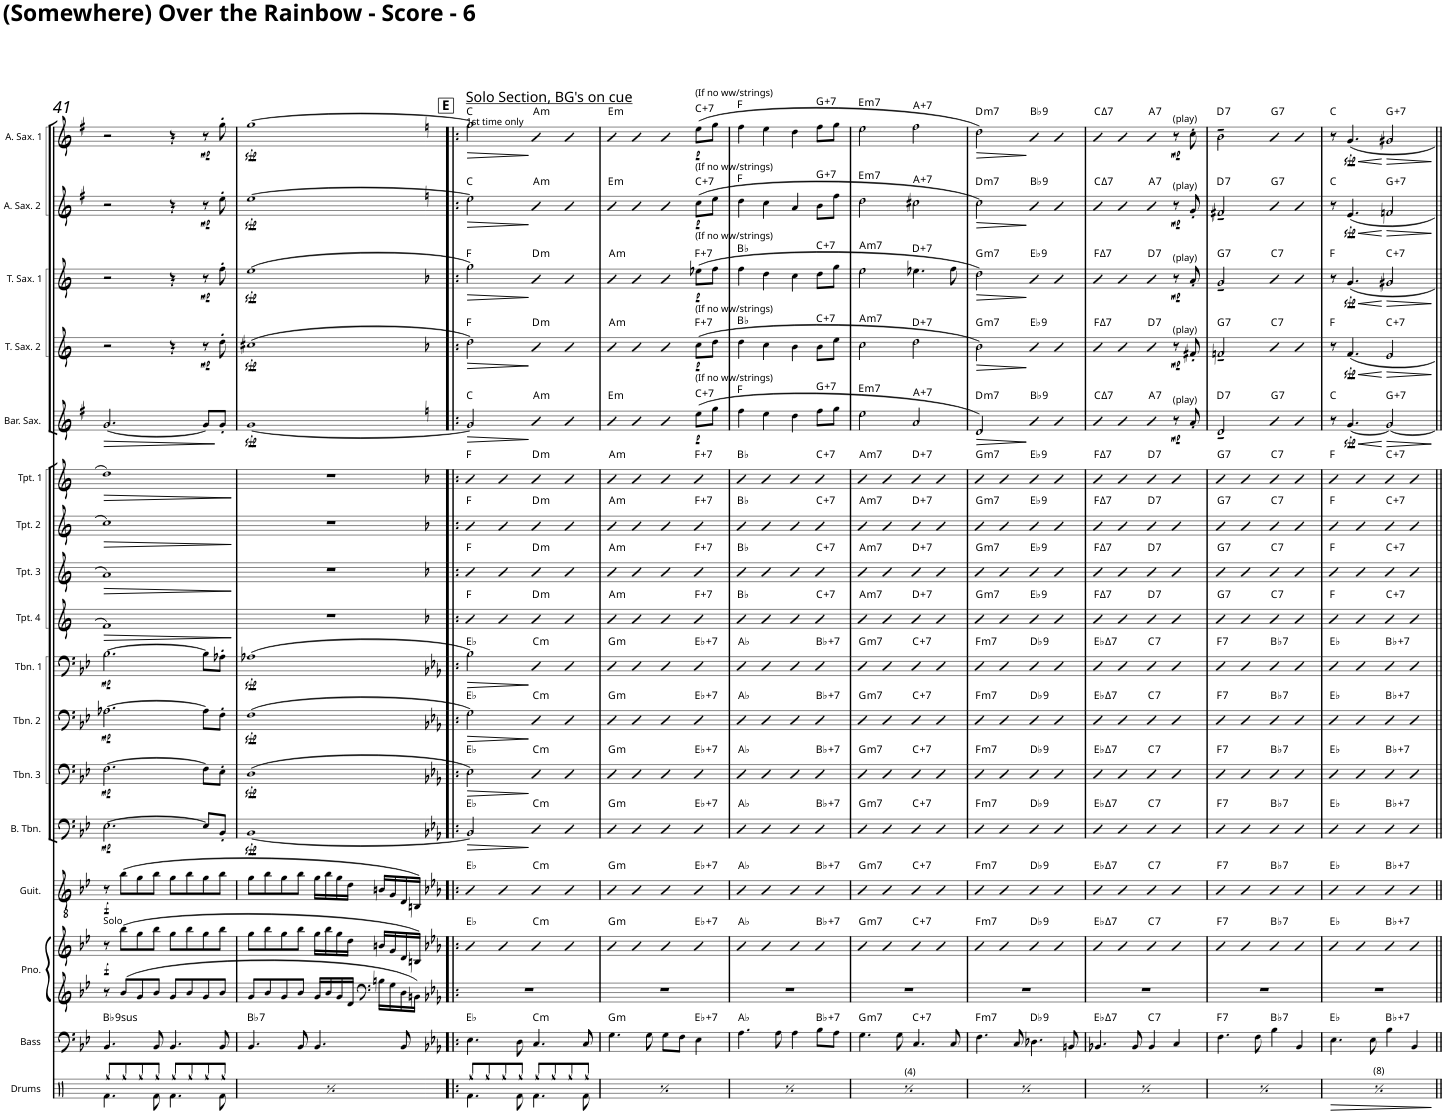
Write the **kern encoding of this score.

**kern	**dynam	**harte	**kern	**dynam	**harte	**kern	**dynam	**harte	**kern	**dynam	**harte	**kern	**kern	**harte	**kern	**kern	**dynam	**harte	**kern	**dynam	**harte	**kern	**dynam	**harte	**kern	**dynam	**harte	**kern	**dynam	**harte	**kern	**dynam	**harte	**kern	**dynam	**harte	**kern	**dynam	**harte	**kern	**dynam	**harte	**kern	**dynam	**harte	**kern	**dynam	**harte	**kern	**dynam	**harte	**kern	**dynam	**harte	**kern	**dynam	**harte	**kern	**dynam	**harte	**kern	**dynam	**harte	**kern	**dynam	**kern	**dynam	**harte	**kern	**dynam	**kern	**dynam	**harte
*part26	*part26	*part26	*part25	*part25	*part25	*part24	*part24	*part24	*part23	*part23	*part23	*part22	*part21	*part21	*part20	*part20	*part20	*part20	*part19	*part19	*part19	*part18	*part18	*part18	*part17	*part17	*part17	*part16	*part16	*part16	*part15	*part15	*part15	*part14	*part14	*part14	*part13	*part13	*part13	*part12	*part12	*part12	*part11	*part11	*part11	*part10	*part10	*part10	*part9	*part9	*part9	*part8	*part8	*part8	*part7	*part7	*part7	*part6	*part6	*part6	*part5	*part5	*part5	*part4	*part4	*part3	*part3	*part3	*part2	*part2	*part1	*part1	*part1
*staff27	*staff27	*	*staff26	*staff26	*	*staff25	*staff25	*	*staff24	*staff24	*	*staff23	*staff22	*	*staff21	*staff20	*staff20/21	*	*staff19	*staff19	*	*staff18	*staff18	*	*staff17	*staff17	*	*staff16	*staff16	*	*staff15	*staff15	*	*staff14	*staff14	*	*staff13	*staff13	*	*staff12	*staff12	*	*staff11	*staff11	*	*staff10	*staff10	*	*staff9	*staff9	*	*staff8	*staff8	*	*staff7	*staff7	*	*staff6	*staff6	*	*staff5	*staff5	*	*staff4	*staff4	*staff3	*staff3	*	*staff2	*staff2	*staff1	*staff1	*
*I"Violoncello	*	*	*I"Viola	*	*	*I"Violin 2	*	*	*I"Violin 1	*	*	*I"Drums	*I"Bass	*	*I"Piano	*	*	*	*I"Guitar	*	*	*I"Bass Bone	*	*	*I"Trombone 3	*	*	*I"Trombone 2	*	*	*I"Trombone 1	*	*	*I"Trumpet 4	*	*	*I"Trumpet 3	*	*	*I"Trumpet 2	*	*	*I"Trumpet 1	*	*	*I"Bari Sax	*	*	*I"Tenor Sax 2	*	*	*I"Tenor Sax 1	*	*	*I"Alto Sax 2	*	*	*I"Alto Sax 1	*	*	*I"Bb Bass Clarinet	*	*	*I"Bb Clarinet	*	*I"Bb Clarinet	*	*	*I"Flute	*	*I"Flute	*	*
*I'Vc.	*	*	*I'Vla.	*	*	*I'Vln. 2	*	*	*I'Vln. 1	*	*	*I'Drums	*I'Bass	*	*I'Pno.	*	*	*	*I'Guit.	*	*	*	*	*	*I'Tbn. 3	*	*	*I'Tbn. 2	*	*	*I'Tbn. 1	*	*	*I'Tpt. 4	*	*	*I'Tpt. 3	*	*	*I'Tpt. 2	*	*	*I'Tpt. 1	*	*	*I'Bar. Sax.	*	*	*I'T. Sax. 2	*	*	*I'T. Sax. 1	*	*	*I'A. Sax. 2	*	*	*I'A. Sax. 1	*	*	*I'Bb B. Cl.	*	*	*I'Bb Cl.	*	*I'Bb Cl.	*	*	*I'Fl.	*	*I'Fl.	*	*
!!LO:PB:g=z
*clefF4	*	*	*clefC3	*	*	*clefG2	*	*	*clefG2	*	*	*clefX	*clefF4	*	*clefG2	*clefG2	*	*	*clefGv2	*	*	*clefF4	*	*	*clefF4	*	*	*clefF4	*	*	*clefF4	*	*	*clefG2	*	*	*clefG2	*	*	*clefG2	*	*	*clefG2	*	*	*clefG2	*	*	*clefG2	*	*	*clefG2	*	*	*clefG2	*	*	*clefG2	*	*	*clefG2	*	*	*clefG2	*	*clefG2	*	*	*clefG2	*	*clefG2	*	*
*	*	*	*	*	*	*	*	*	*	*	*	*	*Trd7c12	*	*	*	*	*	*	*	*	*	*	*	*	*	*	*	*	*	*	*	*	*Trd1c2	*	*	*Trd1c2	*	*	*Trd1c2	*	*	*Trd1c2	*	*	*Trd12c21	*	*	*Trd8c14	*	*	*Trd8c14	*	*	*Trd5c9	*	*	*Trd5c9	*	*	*Trd8c14	*	*	*Trd1c2	*	*Trd1c2	*	*	*	*	*	*	*
*k[b-e-]	*	*	*k[b-e-]	*	*	*k[b-e-]	*	*	*k[b-e-]	*	*	*k[]	*k[b-e-]	*	*k[b-e-]	*k[b-e-]	*	*	*k[b-e-]	*	*	*k[b-e-]	*	*	*k[b-e-]	*	*	*k[b-e-]	*	*	*k[b-e-]	*	*	*k[]	*	*	*k[]	*	*	*k[]	*	*	*k[]	*	*	*k[f#]	*	*	*k[]	*	*	*k[]	*	*	*k[f#]	*	*	*k[f#]	*	*	*k[]	*	*	*k[]	*	*k[]	*	*	*k[b-e-]	*	*k[b-e-]	*	*
*M4/4	*	*	*M4/4	*	*	*M4/4	*	*	*M4/4	*	*	*M4/4	*M4/4	*	*M4/4	*M4/4	*	*	*M4/4	*	*	*M4/4	*	*	*M4/4	*	*	*M4/4	*	*	*M4/4	*	*	*M4/4	*	*	*M4/4	*	*	*M4/4	*	*	*M4/4	*	*	*M4/4	*	*	*M4/4	*	*	*M4/4	*	*	*M4/4	*	*	*M4/4	*	*	*M4/4	*	*	*M4/4	*	*M4/4	*	*	*M4/4	*	*M4/4	*	*
=41	=41	=41	=41	=41	=41	=41	=41	=41	=41	=41	=41	=41	=41	=41	=41	=41	=41	=41	=41	=41	=41	=41	=41	=41	=41	=41	=41	=41	=41	=41	=41	=41	=41	=41	=41	=41	=41	=41	=41	=41	=41	=41	=41	=41	=41	=41	=41	=41	=41	=41	=41	=41	=41	=41	=41	=41	=41	=41	=41	=41	=41	=41	=41	=41	=41	=41	=41	=41	=41	=41	=41	=41	=41
!	!	!	!	!	!	!	!	!	!	!	!	!	!	!	!	!LO:TX:a:t=Solo	!	!	!	!	!	!	!	!	!	!	!	!	!	!	!	!	!	!	!	!	!	!	!	!	!	!	!	!	!	!	!	!	!	!	!	!	!	!	!	!	!	!	!	!	!	!	!	!	!	!	!	!	!	!	!	!	!
!	!LO:HP:b	!	!	!LO:HP:b	!	!	!LO:HP:b	!	!	!LO:HP:b	!	!	!	!LO:H:kt=9sus	!	!	!LO:DY:b	!	!	!LO:DY:b	!	!	!LO:DY:b	!	!	!LO:DY:b	!	!	!LO:DY:b	!	!	!LO:DY:b	!	!	!LO:HP:b	!	!	!LO:HP:b	!	!	!LO:HP:b	!	!	!LO:HP:b	!	!	!LO:HP:b	!	!	!	!	!	!	!	!	!	!	!	!	!	!	!LO:HP:b	!	!	!LO:HP:b	!	!LO:HP:b	!	!	!LO:HP:b	!	!LO:HP:b	!
*	*	*	*	*	*	*	*	*	*	*	*	*^	*	*	*	*	*	*	*	*	*	*	*	*	*	*	*	*	*	*	*	*	*	*	*	*	*	*	*	*	*	*	*	*	*	*	*	*	*	*	*	*	*	*	*	*	*	*	*	*	*	*	*	*	*	*	*	*	*	*	*	*	*
[2.BB-	>	.	2..e-	>	.	2..g 2..b-	>	.	2..cc	>	.	8Rgg/L	4.Rf\	4.BB-/	Bb:sus4(7,9)	8r	8r	f	.	8r	f	.	[2.E-\	mp	.	[2.F\	mp	.	[2.A-X\	mp	.	[2.B-\	mp	.	1f	>	.	1a	>	.	1cc	>	.	1dd	>	.	[2.g/	>	.	2r	.	.	2r	.	.	2r	.	.	2r	.	.	[2.c	>	.	2..f	>	2..a	>	.	2..b-	>	2..cc	>	.
.	.	.	.	.	.	.	.	.	.	.	.	8Rgg/	.	.	.	8b-/L	(8bb-\L	.	.	(8b-\L	.	.	.	.	.	.	.	.	.	.	.	.	.	.	.	.	.	.	.	.	.	.	.	.	.	.	.	.	.	.	.	.	.	.	.	.	.	.	.	.	.	.	.	.	.	.	.	.	.	.	.	.	.	.
.	.	.	.	.	.	.	.	.	.	.	.	8Rgg/	.	.	.	8g/	8gg\	.	.	8g\	.	.	.	.	.	.	.	.	.	.	.	.	.	.	.	.	.	.	.	.	.	.	.	.	.	.	.	.	.	.	.	.	.	.	.	.	.	.	.	.	.	.	.	.	.	.	.	.	.	.	.	.	.	.
.	.	.	.	.	.	.	.	.	.	.	.	8Rgg/J	8Rf\	8BB-/	.	8b-/J	8bb-\J	.	.	8b-\J	.	.	.	.	.	.	.	.	.	.	.	.	.	.	.	.	.	.	.	.	.	.	.	.	.	.	.	.	.	.	.	.	.	.	.	.	.	.	.	.	.	.	.	.	.	.	.	.	.	.	.	.	.	.
.	.	.	.	.	.	.	.	.	.	.	.	8Rgg/L	4.Rf\	4.BB-/	.	8g/L	8gg\L	.	.	8g\L	.	.	.	.	.	.	.	.	.	.	.	.	.	.	.	.	.	.	.	.	.	.	.	.	.	.	.	.	.	4r	.	.	4r	.	.	4r	.	.	4r	.	.	.	.	.	.	.	.	.	.	.	.	.	.	.
.	.	.	.	.	.	.	.	.	.	.	.	8Rgg/	.	.	.	8b-/	8bb-\	.	.	8b-\	.	.	.	.	.	.	.	.	.	.	.	.	.	.	.	.	.	.	.	.	.	.	.	.	.	.	.	.	.	.	.	.	.	.	.	.	.	.	.	.	.	.	.	.	.	.	.	.	.	.	.	.	.	.
!	!	!	!	!	!	!	!	!	!	!	!	!	!	!	!	!	!	!	!	!	!	!	!	!	!	!	!	!	!	!	!	!	!	!	!	!	!	!	!	!	!	!	!	!	!	!	!	!	!	!	!LO:DY:b	!	!	!LO:DY:b	!	!	!LO:DY:b	!	!	!LO:DY:b	!	!	!	!	!	!	!	!	!	!	!	!	!	!
8BB-/L]	.	.	.	.	.	.	.	.	.	.	.	8Rgg/	.	.	.	8g/	8gg\	.	.	8g\	.	.	8E-/L]	.	.	8F\L]	.	.	8A-\L]	.	.	8B-\L]	.	.	.	.	.	.	.	.	.	.	.	.	.	.	8g/L]	.	.	8r	mp	.	8r	mp	.	8r	mp	.	8r	mp	.	8c/L]	.	.	.	.	.	.	.	.	.	.	.	.
8BB-'/J	]	.	8c'	.	.	8e-' 8g'	.	.	8b-'	.	.	8Rgg/J	8Rf\	8BB-/	.	8b-/J	8bb-\J	.	.	8b-\J	.	.	8BB-'/J	.	.	8E-'\J	.	.	8F'\J	.	.	8A-X'\J	.	.	.	.	.	.	.	.	.	.	.	.	.	.	8g'/J	]	.	8dd'\	.	.	8ff'\	.	.	8ee'\	.	.	8gg'\	.	.	8c'/J	]	.	8d'	.	8f'	.	.	8g'	.	8b-'	.	.
*	*	*	*	*	*	*	*	*	*	*	*	*v	*v	*	*	*	*	*	*	*	*	*	*	*	*	*	*	*	*	*	*	*	*	*	*	*	*	*	*	*	*	*	*	*	*	*	*	*	*	*	*	*	*	*	*	*	*	*	*	*	*	*	*	*	*	*	*	*	*	*	*	*	*	*
.	.	.	.	]	.	.	]	.	.	]	.	.	.	.	.	.	.	.	.	.	.	.	.	.	.	.	.	.	.	.	.	.	.	.	]	.	.	]	.	.	]	.	.	]	.	.	.	.	.	.	.	.	.	.	.	.	.	.	.	.	.	.	.	.	]	.	]	.	.	]	.	]	.
=42	=42	=42	=42	=42	=42	=42	=42	=42	=42	=42	=42	=42	=42	=42	=42	=42	=42	=42	=42	=42	=42	=42	=42	=42	=42	=42	=42	=42	=42	=42	=42	=42	=42	=42	=42	=42	=42	=42	=42	=42	=42	=42	=42	=42	=42	=42	=42	=42	=42	=42	=42	=42	=42	=42	=42	=42	=42	=42	=42	=42	=42	=42	=42	=42	=42	=42	=42	=42	=42	=42	=42	=42	=42
*	*	*	*	*	*	*	*	*	*	*	*	*^	*	*	*	*	*	*	*	*	*	*	*	*	*	*	*	*	*	*	*	*	*	*	*	*	*	*	*	*	*	*	*	*	*	*	*	*	*	*	*	*	*	*	*	*	*	*	*	*	*	*	*	*	*	*	*	*	*	*	*	*	*
!	!LO:DY:b	!	!	!LO:DY:b	!	!	!LO:DY:b	!	!	!LO:DY:b	!	!	!	!	!LO:H:kt=7	!	!	!	!	!	!	!	!	!LO:DY:b	!	!	!LO:DY:b	!	!	!LO:DY:b	!	!	!LO:DY:b	!	!	!	!	!	!	!	!	!	!	!	!	!	!	!LO:DY:b	!	!	!LO:DY:b	!	!	!LO:DY:b	!	!	!LO:DY:b	!	!	!LO:DY:b	!	!	!LO:DY:b	!	!	!LO:DY:b	!	!LO:DY:b	!	!	!LO:DY:b	!	!LO:DY:b	!
[1BB-	sfp	.	(1Bn	sfp	.	1d [1g	sfp	.	[1b-	sfp	.	8Rgg/L	4.Rf\	4.BB-/	Bb:7	8g/L	8gg\L	.	.	8g\L	.	.	[1BB-	sfp	.	(1D	sfp	.	(1F	sfp	.	(1A-X	sfp	.	1r	.	.	1r	.	.	1r	.	.	1r	.	.	[1g	sfp	.	(1cc#X	sfp	.	(1ee	sfp	.	[1ee	sfp	.	[1gg	sfp	.	[1c	sfp	.	(1c#X	sfp	(1e	sfp	.	[1g	sfp	[1b-	sfp	.
.	.	.	.	.	.	.	.	.	.	.	.	8Rgg/	.	.	.	8b-/	8bb-\	.	.	8b-\	.	.	.	.	.	.	.	.	.	.	.	.	.	.	.	.	.	.	.	.	.	.	.	.	.	.	.	.	.	.	.	.	.	.	.	.	.	.	.	.	.	.	.	.	.	.	.	.	.	.	.	.	.	.
.	.	.	.	.	.	.	.	.	.	.	.	8Rgg/	.	.	.	8g/	8gg\	.	.	8g\	.	.	.	.	.	.	.	.	.	.	.	.	.	.	.	.	.	.	.	.	.	.	.	.	.	.	.	.	.	.	.	.	.	.	.	.	.	.	.	.	.	.	.	.	.	.	.	.	.	.	.	.	.	.
.	.	.	.	.	.	.	.	.	.	.	.	8Rgg/J	8Rf\	8BB-/	.	8b-/J	8bb-\J	.	.	8b-\J	.	.	.	.	.	.	.	.	.	.	.	.	.	.	.	.	.	.	.	.	.	.	.	.	.	.	.	.	.	.	.	.	.	.	.	.	.	.	.	.	.	.	.	.	.	.	.	.	.	.	.	.	.	.
.	.	.	.	.	.	.	.	.	.	.	.	8Rgg/L	4.Rf\	4.BB-/	.	16g/LL	16gg\LL	.	.	16g\LL	.	.	.	.	.	.	.	.	.	.	.	.	.	.	.	.	.	.	.	.	.	.	.	.	.	.	.	.	.	.	.	.	.	.	.	.	.	.	.	.	.	.	.	.	.	.	.	.	.	.	.	.	.	.
.	.	.	.	.	.	.	.	.	.	.	.	.	.	.	.	16b-/	16bb-\	.	.	16b-\	.	.	.	.	.	.	.	.	.	.	.	.	.	.	.	.	.	.	.	.	.	.	.	.	.	.	.	.	.	.	.	.	.	.	.	.	.	.	.	.	.	.	.	.	.	.	.	.	.	.	.	.	.	.
.	.	.	.	.	.	.	.	.	.	.	.	8Rgg/	.	.	.	16g/	16gg\	.	.	16g\	.	.	.	.	.	.	.	.	.	.	.	.	.	.	.	.	.	.	.	.	.	.	.	.	.	.	.	.	.	.	.	.	.	.	.	.	.	.	.	.	.	.	.	.	.	.	.	.	.	.	.	.	.	.
.	.	.	.	.	.	.	.	.	.	.	.	.	.	.	.	16d/JJ	16dd\JJ	.	.	16d\JJ	.	.	.	.	.	.	.	.	.	.	.	.	.	.	.	.	.	.	.	.	.	.	.	.	.	.	.	.	.	.	.	.	.	.	.	.	.	.	.	.	.	.	.	.	.	.	.	.	.	.	.	.	.	.
*	*	*	*	*	*	*	*	*	*	*	*	*	*	*	*	*clefF4	*	*	*	*	*	*	*	*	*	*	*	*	*	*	*	*	*	*	*	*	*	*	*	*	*	*	*	*	*	*	*	*	*	*	*	*	*	*	*	*	*	*	*	*	*	*	*	*	*	*	*	*	*	*	*	*	*	*
.	.	.	.	.	.	.	.	.	.	.	.	8Rgg/	.	.	.	16Bn\LL	16bn/LL	.	.	16Bn/LL	.	.	.	.	.	.	.	.	.	.	.	.	.	.	.	.	.	.	.	.	.	.	.	.	.	.	.	.	.	.	.	.	.	.	.	.	.	.	.	.	.	.	.	.	.	.	.	.	.	.	.	.	.	.
.	.	.	.	.	.	.	.	.	.	.	.	.	.	.	.	16G\	16g/	.	.	16G/	.	.	.	.	.	.	.	.	.	.	.	.	.	.	.	.	.	.	.	.	.	.	.	.	.	.	.	.	.	.	.	.	.	.	.	.	.	.	.	.	.	.	.	.	.	.	.	.	.	.	.	.	.	.
.	.	.	.	.	.	.	.	.	.	.	.	8Rgg/J	8Rf\	8BB-/	.	16D\	16d/	.	.	16D/	.	.	.	.	.	.	.	.	.	.	.	.	.	.	.	.	.	.	.	.	.	.	.	.	.	.	.	.	.	.	.	.	.	.	.	.	.	.	.	.	.	.	.	.	.	.	.	.	.	.	.	.	.	.
.	.	.	.	.	.	.	.	.	.	.	.	.	.	.	.	16BBn\JJ	16Bn/JJ)	.	.	16BBn/JJ)	.	.	.	.	.	.	.	.	.	.	.	.	.	.	.	.	.	.	.	.	.	.	.	.	.	.	.	.	.	.	.	.	.	.	.	.	.	.	.	.	.	.	.	.	.	.	.	.	.	.	.	.	.	.
!!LO:REH:place=s1:a:B:cj:fs=14:t=E
=43!|:	=43!|:	=43!|:	=43!|:	=43!|:	=43!|:	=43!|:	=43!|:	=43!|:	=43!|:	=43!|:	=43!|:	=43!|:	=43!|:	=43!|:	=43!|:	=43!|:	=43!|:	=43!|:	=43!|:	=43!|:	=43!|:	=43!|:	=43!|:	=43!|:	=43!|:	=43!|:	=43!|:	=43!|:	=43!|:	=43!|:	=43!|:	=43!|:	=43!|:	=43!|:	=43!|:	=43!|:	=43!|:	=43!|:	=43!|:	=43!|:	=43!|:	=43!|:	=43!|:	=43!|:	=43!|:	=43!|:	=43!|:	=43!|:	=43!|:	=43!|:	=43!|:	=43!|:	=43!|:	=43!|:	=43!|:	=43!|:	=43!|:	=43!|:	=43!|:	=43!|:	=43!|:	=43!|:	=43!|:	=43!|:	=43!|:	=43!|:	=43!|:	=43!|:	=43!|:	=43!|:	=43!|:	=43!|:	=43!|:	=43!|:
*k[b-e-a-]	*	*	*k[b-e-a-]	*	*	*k[b-e-a-]	*	*	*k[b-e-a-]	*	*	*	*	*k[b-e-a-]	*	*k[b-e-a-]	*k[b-e-a-]	*	*	*k[b-e-a-]	*	*	*k[b-e-a-]	*	*	*k[b-e-a-]	*	*	*k[b-e-a-]	*	*	*k[b-e-a-]	*	*	*k[b-]	*	*	*k[b-]	*	*	*k[b-]	*	*	*k[b-]	*	*	*k[]	*	*	*k[b-]	*	*	*k[b-]	*	*	*k[]	*	*	*k[]	*	*	*k[b-]	*	*	*k[b-]	*	*k[b-]	*	*	*k[b-e-a-]	*	*k[b-e-a-]	*	*
!	!	!	!	!	!	!	!	!	!	!	!	!	!	!	!	!	!	!	!	!	!	!	!	!	!	!	!	!	!	!	!	!	!	!	!	!	!	!	!	!	!	!	!	!	!	!	!	!	!	!	!	!	!	!	!	!	!	!	!	!	!	!	!	!	!	!	!	!	!	!	!	!LO:TX:a:t=Solo Section, BG's on cue	!	!
!	!	!	!	!	!	!	!	!	!	!	!	!	!	!	!	!	!	!	!	!	!	!	!	!	!	!	!	!	!	!	!	!	!	!	!	!	!	!	!	!	!	!	!	!	!	!	!	!	!	!	!	!	!	!	!	!	!	!	!	!	!	!	!	!	!	!	!	!	!	!	!	!LO:TX:a:t=1st time only	!	!
!	!LO:HP:b	!	!	!LO:HP:b	!	!	!LO:HP:b	!	!	!LO:HP:b	!	!	!	!	!	!	!	!	!	!	!	!	!	!LO:HP:b	!	!	!LO:HP:b	!	!	!LO:HP:b	!	!	!LO:HP:b	!	!	!	!	!	!	!	!	!	!	!	!	!	!	!LO:HP:b	!	!	!LO:HP:b	!	!	!LO:HP:b	!	!	!LO:HP:b	!	!	!LO:HP:b	!	!	!LO:HP:b	!	!	!LO:HP:b	!	!LO:HP:b	!	!	!LO:HP:b	!	!LO:HP:b	!
2BB-]	>	Eb:maj	2c)	>	Eb:maj	2f 2g]	>	Eb:maj	2b-]	>	Eb:maj	8Rgg/L	4.Rf\	4.E-\	Eb:maj	1r	4b-	.	Eb:maj	4B-	.	Eb:maj	2BB-/]	>	Eb:maj	2E-\)	>	Eb:maj	2G\)	>	Eb:maj	2B-\)	>	Eb:maj	4b-	.	F:maj	4b-	.	F:maj	4b-	.	F:maj	4b-	.	F:maj	2g/]	>	C:maj	2dd\)	>	F:maj	2gg\)	>	F:maj	2ee\]	>	C:maj	2gg\]	>	C:maj	2c]	>	F:maj	2d)	>	2g)	>	F:maj	2g]	>	2b-]	>	Eb:maj
.	.	.	.	.	.	.	.	.	.	.	.	8Rgg/	.	.	.	.	.	.	.	.	.	.	.	.	.	.	.	.	.	.	.	.	.	.	.	.	.	.	.	.	.	.	.	.	.	.	.	.	.	.	.	.	.	.	.	.	.	.	.	.	.	.	.	.	.	.	.	.	.	.	.	.	.	.
.	.	.	.	.	.	.	.	.	.	.	.	8Rgg/	.	.	.	.	4b-	.	.	4B-	.	.	.	.	.	.	.	.	.	.	.	.	.	.	4b-	.	.	4b-	.	.	4b-	.	.	4b-	.	.	.	.	.	.	.	.	.	.	.	.	.	.	.	.	.	.	.	.	.	.	.	.	.	.	.	.	.	.
.	.	.	.	.	.	.	.	.	.	.	.	8Rgg/J	8Rf\	8D\	.	.	.	.	.	.	.	.	.	.	.	.	.	.	.	.	.	.	.	.	.	.	.	.	.	.	.	.	.	.	.	.	.	.	.	.	.	.	.	.	.	.	.	.	.	.	.	.	.	.	.	.	.	.	.	.	.	.	.	.
!	!	!LO:H:kt=m	!	!	!LO:H:kt=m	!	!	!LO:H:kt=m	!	!	!LO:H:kt=m	!	!	!	!LO:H:kt=m	!	!	!	!LO:H:kt=m	!	!	!LO:H:kt=m	!	!	!LO:H:kt=m	!	!	!LO:H:kt=m	!	!	!LO:H:kt=m	!	!	!LO:H:kt=m	!	!	!LO:H:kt=m	!	!	!LO:H:kt=m	!	!	!LO:H:kt=m	!	!	!LO:H:kt=m	!	!	!LO:H:kt=m	!	!	!LO:H:kt=m	!	!	!LO:H:kt=m	!	!	!LO:H:kt=m	!	!	!LO:H:kt=m	!	!	!LO:H:kt=m	!	!	!	!	!LO:H:kt=m	!	!	!	!	!LO:H:kt=m
4D	]	C:min	4a-	]	C:min	4a-	]	C:min	4a-	]	C:min	8Rgg/L	4.Rf\	4.C/	C:min	.	4b-	.	C:min	4B-	.	C:min	4D	]	C:min	4D	]	C:min	4D	]	C:min	4D	]	C:min	4b-	.	D:min	4b-	.	D:min	4b-	.	D:min	4b-	.	D:min	4b	]	A:min	4bb-	]	D:min	4bb-	]	D:min	4ff	]	A:min	4ff	]	A:min	4e	]	D:min	4b-	]	4b-	]	D:min	4a-	]	4a-	]	C:min
.	.	.	.	.	.	.	.	.	.	.	.	8Rgg/	.	.	.	.	.	.	.	.	.	.	.	.	.	.	.	.	.	.	.	.	.	.	.	.	.	.	.	.	.	.	.	.	.	.	.	.	.	.	.	.	.	.	.	.	.	.	.	.	.	.	.	.	.	.	.	.	.	.	.	.	.	.
4D	.	.	4a-	.	.	4a-	.	.	4a-	.	.	8Rgg/	.	.	.	.	4b-	.	.	4B-	.	.	4D	.	.	4D	.	.	4D	.	.	4D	.	.	4b-	.	.	4b-	.	.	4b-	.	.	4b-	.	.	4b	.	.	4bb-	.	.	4bb-	.	.	4ff	.	.	4ff	.	.	4e	.	.	4b-	.	4b-	.	.	4a-	.	4a-	.	.
.	.	.	.	.	.	.	.	.	.	.	.	8Rgg/J	8Rf\	8C/	.	.	.	.	.	.	.	.	.	.	.	.	.	.	.	.	.	.	.	.	.	.	.	.	.	.	.	.	.	.	.	.	.	.	.	.	.	.	.	.	.	.	.	.	.	.	.	.	.	.	.	.	.	.	.	.	.	.	.	.
=44	=44	=44	=44	=44	=44	=44	=44	=44	=44	=44	=44	=44	=44	=44	=44	=44	=44	=44	=44	=44	=44	=44	=44	=44	=44	=44	=44	=44	=44	=44	=44	=44	=44	=44	=44	=44	=44	=44	=44	=44	=44	=44	=44	=44	=44	=44	=44	=44	=44	=44	=44	=44	=44	=44	=44	=44	=44	=44	=44	=44	=44	=44	=44	=44	=44	=44	=44	=44	=44	=44	=44	=44	=44	=44
!	!	!LO:H:kt=m	!	!	!LO:H:kt=m	!	!	!LO:H:kt=m	!	!	!LO:H:kt=m	!	!	!	!LO:H:kt=m	!	!	!	!LO:H:kt=m	!	!	!LO:H:kt=m	!	!	!LO:H:kt=m	!	!	!LO:H:kt=m	!	!	!LO:H:kt=m	!	!	!LO:H:kt=m	!	!	!LO:H:kt=m	!	!	!LO:H:kt=m	!	!	!LO:H:kt=m	!	!	!LO:H:kt=m	!	!	!LO:H:kt=m	!	!	!LO:H:kt=m	!	!	!LO:H:kt=m	!	!	!LO:H:kt=m	!	!	!LO:H:kt=m	!	!	!LO:H:kt=m	!	!	!	!	!LO:H:kt=m	!	!	!	!	!LO:H:kt=m
4D	.	G:min	4a-	.	G:min	4a-	.	G:min	4a-	.	G:min	8Rgg/L	4.Rf\	4.G\	G:min	1r	4b-	.	G:min	4B-	.	G:min	4D	.	G:min	4D	.	G:min	4D	.	G:min	4D	.	G:min	4b-	.	A:min	4b-	.	A:min	4b-	.	A:min	4b-	.	A:min	4b	.	E:min	4bb-	.	A:min	4bb-	.	A:min	4ff	.	E:min	4ff	.	E:min	4e	.	A:min	4b-	.	4b-	.	A:min	4a-	.	4a-	.	G:min
.	.	.	.	.	.	.	.	.	.	.	.	8Rgg/	.	.	.	.	.	.	.	.	.	.	.	.	.	.	.	.	.	.	.	.	.	.	.	.	.	.	.	.	.	.	.	.	.	.	.	.	.	.	.	.	.	.	.	.	.	.	.	.	.	.	.	.	.	.	.	.	.	.	.	.	.	.
4D	.	.	4a-	.	.	4a-	.	.	4a-	.	.	8Rgg/	.	.	.	.	4b-	.	.	4B-	.	.	4D	.	.	4D	.	.	4D	.	.	4D	.	.	4b-	.	.	4b-	.	.	4b-	.	.	4b-	.	.	4b	.	.	4bb-	.	.	4bb-	.	.	4ff	.	.	4ff	.	.	4e	.	.	4b-	.	4b-	.	.	4a-	.	4a-	.	.
.	.	.	.	.	.	.	.	.	.	.	.	8Rgg/J	8Rf\	8G\	.	.	.	.	.	.	.	.	.	.	.	.	.	.	.	.	.	.	.	.	.	.	.	.	.	.	.	.	.	.	.	.	.	.	.	.	.	.	.	.	.	.	.	.	.	.	.	.	.	.	.	.	.	.	.	.	.	.	.	.
4D	.	.	4a-	.	.	4a-	.	.	4a-	.	.	8Rgg/L	4.Rf\	8G\L	.	.	4b-	.	.	4B-	.	.	4D	.	.	4D	.	.	4D	.	.	4D	.	.	4b-	.	.	4b-	.	.	4b-	.	.	4b-	.	.	4b	.	.	4bb-	.	.	4bb-	.	.	4ff	.	.	4ff	.	.	4e	.	.	4b-	.	4b-	.	.	4a-	.	4a-	.	.
.	.	.	.	.	.	.	.	.	.	.	.	8Rgg/	.	8F\J	.	.	.	.	.	.	.	.	.	.	.	.	.	.	.	.	.	.	.	.	.	.	.	.	.	.	.	.	.	.	.	.	.	.	.	.	.	.	.	.	.	.	.	.	.	.	.	.	.	.	.	.	.	.	.	.	.	.	.	.
!	!	!	!	!	!	!	!	!	!	!	!	!	!	!	!	!	!	!	!	!	!	!	!	!	!	!	!	!	!	!	!	!	!	!	!	!	!	!	!	!	!	!	!	!	!	!	!	!	!	!	!	!	!	!	!	!	!	!	!LO:TX:a:t=(If no ww/strings)	!	!	!	!	!	!	!	!	!	!	!	!	!	!	!
!	!	!	!	!	!	!	!	!	!	!	!	!	!	!	!	!	!	!	!	!	!	!	!	!	!	!	!	!	!	!	!	!	!	!	!	!	!	!	!	!	!	!	!	!	!	!	!	!	!	!	!	!	!	!	!	!LO:TX:a:t=(If no ww/strings)	!	!	!	!	!	!	!	!	!	!	!	!	!	!	!	!	!	!
!	!	!	!	!	!	!	!	!	!	!	!	!	!	!	!	!	!	!	!	!	!	!	!	!	!	!	!	!	!	!	!	!	!	!	!	!	!	!	!	!	!	!	!	!	!	!	!	!	!	!	!	!	!LO:TX:a:t=(If no ww/strings)	!	!	!	!	!	!	!	!	!	!	!	!	!	!	!	!	!	!	!	!	!
!	!	!	!	!	!	!	!	!	!	!	!	!	!	!	!	!	!	!	!	!	!	!	!	!	!	!	!	!	!	!	!	!	!	!	!	!	!	!	!	!	!	!	!	!	!	!	!	!	!	!LO:TX:a:t=(If no ww/strings)	!	!	!	!	!	!	!	!	!	!	!	!	!	!	!	!	!	!	!	!	!	!	!	!
!	!	!	!	!	!	!	!	!	!	!	!	!	!	!	!	!	!	!	!	!	!	!	!	!	!	!	!	!	!	!	!	!	!	!	!	!	!	!	!	!	!	!	!	!	!	!	!LO:TX:a:t=(If no ww/strings)	!	!	!	!	!	!	!	!	!	!	!	!	!	!	!	!	!	!	!	!	!	!	!	!	!	!	!
!	!LO:DY:b	!LO:H:kt=7	!	!LO:DY:b	!LO:H:kt=7	!	!LO:DY:b	!LO:H:kt=7	!	!LO:DY:b	!LO:H:kt=7	!	!	!	!LO:H:kt=7	!	!	!	!LO:H:kt=7	!	!	!LO:H:kt=7	!	!	!LO:H:kt=7	!	!	!LO:H:kt=7	!	!	!LO:H:kt=7	!	!	!LO:H:kt=7	!	!	!LO:H:kt=7	!	!	!LO:H:kt=7	!	!	!LO:H:kt=7	!	!	!LO:H:kt=7	!	!LO:DY:b	!LO:H:kt=7	!	!LO:DY:b	!LO:H:kt=7	!	!LO:DY:b	!LO:H:kt=7	!	!LO:DY:b	!LO:H:kt=7	!	!LO:DY:b	!LO:H:kt=7	!	!LO:DY:b	!LO:H:kt=7	!	!LO:DY:b	!	!LO:DY:b	!LO:H:kt=7	!	!LO:DY:b	!	!LO:DY:b	!LO:H:kt=7
(8G\L	p	Eb:aug(b7)	(8B-/L	p	Eb:aug(b7)	(8d-X/ 8e-/L	p	Eb:aug(b7)	(8g/L	p	Eb:aug(b7)	8Rgg/	.	4E-\	Eb:aug(b7)	.	4b-	.	Eb:aug(b7)	4B-	.	Eb:aug(b7)	4D	.	Eb:aug(b7)	4D	.	Eb:aug(b7)	4D	.	Eb:aug(b7)	4D	.	Eb:aug(b7)	4b-	.	F:aug(b7)	4b-	.	F:aug(b7)	4b-	.	F:aug(b7)	4b-	.	F:aug(b7)	(8ee\L	p	C:aug(b7)	(8cc\L	p	F:aug(b7)	(8ee-X\L	p	F:aug(b7)	(8cc\L	p	C:aug(b7)	(8ee\L	p	C:aug(b7)	(8a\L	p	F:aug(b7)	(8c/L	p	(8e-X/L	p	F:aug(b7)	(8e-/L	p	(8g/L	p	Eb:aug(b7)
8B-\J	.	.	8c/J	.	.	8e-/ 8g/J	.	.	8b-/J	.	.	8Rgg/J	8Rf\	.	.	.	.	.	.	.	.	.	.	.	.	.	.	.	.	.	.	.	.	.	.	.	.	.	.	.	.	.	.	.	.	.	8ggn\J	.	.	8dd\J	.	.	8ff\J	.	.	8ee\J	.	.	8gg\J	.	.	8cc\J	.	.	8d/J	.	8f/J	.	.	8g/J	.	8b-/J	.	.
=45	=45	=45	=45	=45	=45	=45	=45	=45	=45	=45	=45	=45	=45	=45	=45	=45	=45	=45	=45	=45	=45	=45	=45	=45	=45	=45	=45	=45	=45	=45	=45	=45	=45	=45	=45	=45	=45	=45	=45	=45	=45	=45	=45	=45	=45	=45	=45	=45	=45	=45	=45	=45	=45	=45	=45	=45	=45	=45	=45	=45	=45	=45	=45	=45	=45	=45	=45	=45	=45	=45	=45	=45	=45	=45
4A-	.	Ab:maj	4c	.	Ab:maj	4e- 4f	.	Ab:maj	4a-	.	Ab:maj	8Rgg/L	4.Rf\	4.A-\	Ab:maj	1r	4b-	.	Ab:maj	4B-	.	Ab:maj	4D	.	Ab:maj	4D	.	Ab:maj	4D	.	Ab:maj	4D	.	Ab:maj	4b-	.	Bb:maj	4b-	.	Bb:maj	4b-	.	Bb:maj	4b-	.	Bb:maj	4ff\	.	F:maj	4dd\	.	Bb:maj	4ff\	.	Bb:maj	4dd\	.	F:maj	4ff\	.	F:maj	4b-	.	Bb:maj	4d	.	4f	.	Bb:maj	4f	.	4a-	.	Ab:maj
.	.	.	.	.	.	.	.	.	.	.	.	8Rgg/	.	.	.	.	.	.	.	.	.	.	.	.	.	.	.	.	.	.	.	.	.	.	.	.	.	.	.	.	.	.	.	.	.	.	.	.	.	.	.	.	.	.	.	.	.	.	.	.	.	.	.	.	.	.	.	.	.	.	.	.	.	.
4G	.	.	4B-	.	.	4c 4e-	.	.	4g	.	.	8Rgg/	.	.	.	.	4b-	.	.	4B-	.	.	4D	.	.	4D	.	.	4D	.	.	4D	.	.	4b-	.	.	4b-	.	.	4b-	.	.	4b-	.	.	4ee\	.	.	4cc\	.	.	4dd\	.	.	4cc\	.	.	4ee\	.	.	4a	.	.	4c	.	4d	.	.	4e-	.	4g	.	.
.	.	.	.	.	.	.	.	.	.	.	.	8Rgg/J	8Rf\	8A-\	.	.	.	.	.	.	.	.	.	.	.	.	.	.	.	.	.	.	.	.	.	.	.	.	.	.	.	.	.	.	.	.	.	.	.	.	.	.	.	.	.	.	.	.	.	.	.	.	.	.	.	.	.	.	.	.	.	.	.	.
4F	.	.	4A-	.	.	4B- 4c	.	.	4f	.	.	8Rgg/L	4.Rf\	4A-\	.	.	4b-	.	.	4B-	.	.	4D	.	.	4D	.	.	4D	.	.	4D	.	.	4b-	.	.	4b-	.	.	4b-	.	.	4b-	.	.	4dd\	.	.	4b-\	.	.	4cc\	.	.	4a/	.	.	4dd\	.	.	4g	.	.	4B-	.	4c	.	.	4c	.	4f	.	.
.	.	.	.	.	.	.	.	.	.	.	.	8Rgg/	.	.	.	.	.	.	.	.	.	.	.	.	.	.	.	.	.	.	.	.	.	.	.	.	.	.	.	.	.	.	.	.	.	.	.	.	.	.	.	.	.	.	.	.	.	.	.	.	.	.	.	.	.	.	.	.	.	.	.	.	.	.
!	!	!LO:H:kt=7	!	!	!LO:H:kt=7	!	!	!LO:H:kt=7	!	!	!LO:H:kt=7	!	!	!	!LO:H:kt=7	!	!	!	!LO:H:kt=7	!	!	!LO:H:kt=7	!	!	!LO:H:kt=7	!	!	!LO:H:kt=7	!	!	!LO:H:kt=7	!	!	!LO:H:kt=7	!	!	!LO:H:kt=7	!	!	!LO:H:kt=7	!	!	!LO:H:kt=7	!	!	!LO:H:kt=7	!	!	!LO:H:kt=7	!	!	!LO:H:kt=7	!	!	!LO:H:kt=7	!	!	!LO:H:kt=7	!	!	!LO:H:kt=7	!	!	!LO:H:kt=7	!	!	!	!	!LO:H:kt=7	!	!	!	!	!LO:H:kt=7
8A-\L	.	Bb:aug(b7)	8A-/L	.	Bb:aug(b7)	8c/ 8d/L	.	Bb:aug(b7)	8a-/L	.	Bb:aug(b7)	8Rgg/	.	8B-\L	Bb:aug(b7)	.	4b-	.	Bb:aug(b7)	4B-	.	Bb:aug(b7)	4D	.	Bb:aug(b7)	4D	.	Bb:aug(b7)	4D	.	Bb:aug(b7)	4D	.	Bb:aug(b7)	4b-	.	C:aug(b7)	4b-	.	C:aug(b7)	4b-	.	C:aug(b7)	4b-	.	C:aug(b7)	8ff\L	.	G:aug(b7)	8b-\L	.	C:aug(b7)	8dd\L	.	C:aug(b7)	8b\L	.	G:aug(b7)	8ff\L	.	G:aug(b7)	8b-\L	.	C:aug(b7)	8B-/L	.	8d/L	.	C:aug(b7)	8d/L	.	8a-/L	.	Bb:aug(b7)
8B-\J	.	.	8d/J	.	.	8f/ 8a-/J	.	.	8b-/J	.	.	8Rgg/J	8Rf\	8A-\J	.	.	.	.	.	.	.	.	.	.	.	.	.	.	.	.	.	.	.	.	.	.	.	.	.	.	.	.	.	.	.	.	8gg\J	.	.	8ee\J	.	.	8gg\J	.	.	8ff\J	.	.	8gg\J	.	.	8cc\J	.	.	8e/J	.	8g/J	.	.	8a-/J	.	8b-/J	.	.
=46	=46	=46	=46	=46	=46	=46	=46	=46	=46	=46	=46	=46	=46	=46	=46	=46	=46	=46	=46	=46	=46	=46	=46	=46	=46	=46	=46	=46	=46	=46	=46	=46	=46	=46	=46	=46	=46	=46	=46	=46	=46	=46	=46	=46	=46	=46	=46	=46	=46	=46	=46	=46	=46	=46	=46	=46	=46	=46	=46	=46	=46	=46	=46	=46	=46	=46	=46	=46	=46	=46	=46	=46	=46	=46
*	*	*	*	*	*	*^	*	*	*	*	*	*	*	*	*	*	*	*	*	*	*	*	*	*	*	*	*	*	*	*	*	*	*	*	*	*	*	*	*	*	*	*	*	*	*	*	*	*	*	*	*	*	*	*	*	*	*	*	*	*	*	*	*	*	*	*	*	*	*	*	*	*	*	*
!	!	!LO:H:kt=m7	!	!	!LO:H:kt=m7	!	!	!	!LO:H:kt=m7	!	!	!LO:H:kt=m7	!	!	!	!LO:H:kt=m7	!	!	!	!LO:H:kt=m7	!	!	!LO:H:kt=m7	!	!	!LO:H:kt=m7	!	!	!LO:H:kt=m7	!	!	!LO:H:kt=m7	!	!	!LO:H:kt=m7	!	!	!LO:H:kt=m7	!	!	!LO:H:kt=m7	!	!	!LO:H:kt=m7	!	!	!LO:H:kt=m7	!	!	!LO:H:kt=m7	!	!	!LO:H:kt=m7	!	!	!LO:H:kt=m7	!	!	!LO:H:kt=m7	!	!	!LO:H:kt=m7	!	!	!LO:H:kt=m7	!	!	!	!	!LO:H:kt=m7	!	!	!	!	!LO:H:kt=m7
2G	.	G:min7	2B-	.	G:min7	2d 2f	2ryy	.	G:min7	2g	.	G:min7	8Rgg/L	4.Rf\	4.G\	G:min7	1r	4b-	.	G:min7	4B-	.	G:min7	4D	.	G:min7	4D	.	G:min7	4D	.	G:min7	4D	.	G:min7	4b-	.	A:min7	4b-	.	A:min7	4b-	.	A:min7	4b-	.	A:min7	2ee\	.	E:min7	2cc\	.	A:min7	2ee\	.	A:min7	2dd\	.	E:min7	2ee\	.	E:min7	2a	.	A:min7	2c	.	2e	.	A:min7	2f	.	2g	.	G:min7
.	.	.	.	.	.	.	.	.	.	.	.	.	8Rgg/	.	.	.	.	.	.	.	.	.	.	.	.	.	.	.	.	.	.	.	.	.	.	.	.	.	.	.	.	.	.	.	.	.	.	.	.	.	.	.	.	.	.	.	.	.	.	.	.	.	.	.	.	.	.	.	.	.	.	.	.	.	.
.	.	.	.	.	.	.	.	.	.	.	.	.	8Rgg/	.	.	.	.	4b-	.	.	4B-	.	.	4D	.	.	4D	.	.	4D	.	.	4D	.	.	4b-	.	.	4b-	.	.	4b-	.	.	4b-	.	.	.	.	.	.	.	.	.	.	.	.	.	.	.	.	.	.	.	.	.	.	.	.	.	.	.	.	.	.
.	.	.	.	.	.	.	.	.	.	.	.	.	8Rgg/J	8Rf\	8G\	.	.	.	.	.	.	.	.	.	.	.	.	.	.	.	.	.	.	.	.	.	.	.	.	.	.	.	.	.	.	.	.	.	.	.	.	.	.	.	.	.	.	.	.	.	.	.	.	.	.	.	.	.	.	.	.	.	.	.	.
!	!	!LO:H:kt=7	!	!	!	!	!	!	!LO:H:kt=7	!	!	!LO:H:kt=7	!	!	!	!LO:H:kt=7	!	!	!	!LO:H:kt=7	!	!	!LO:H:kt=7	!	!	!LO:H:kt=7	!	!	!LO:H:kt=7	!	!	!LO:H:kt=7	!	!	!LO:H:kt=7	!	!	!LO:H:kt=7	!	!	!LO:H:kt=7	!	!	!LO:H:kt=7	!	!	!LO:H:kt=7	!	!	!LO:H:kt=7	!	!	!LO:H:kt=7	!	!	!LO:H:kt=7	!	!	!LO:H:kt=7	!	!	!LO:H:kt=7	!	!	!LO:H:kt=7	!	!	!	!	!LO:H:kt=7	!	!	!	!	!LO:H:kt=7
2C	.	C:aug(b7)	2c	.	.	2en	4.d-X	.	C:aug(b7)	2a-	.	C:aug(b7)	8Rgg/L	4.Rf\	4.C/	C:aug(b7)	.	4b-	.	C:aug(b7)	4B-	.	C:aug(b7)	4D	.	C:aug(b7)	4D	.	C:aug(b7)	4D	.	C:aug(b7)	4D	.	C:aug(b7)	4b-	.	D:aug(b7)	4b-	.	D:aug(b7)	4b-	.	D:aug(b7)	4b-	.	D:aug(b7)	2a/	.	A:aug(b7)	2dd\	.	D:aug(b7)	4.ee-X\	.	D:aug(b7)	2cc#X\	.	A:aug(b7)	2ff\	.	A:aug(b7)	2d	.	D:aug(b7)	2d	.	4.e-X	.	D:aug(b7)	2en	.	2a-	.	C:aug(b7)
.	.	.	.	.	.	.	.	.	.	.	.	.	8Rgg/	.	.	.	.	.	.	.	.	.	.	.	.	.	.	.	.	.	.	.	.	.	.	.	.	.	.	.	.	.	.	.	.	.	.	.	.	.	.	.	.	.	.	.	.	.	.	.	.	.	.	.	.	.	.	.	.	.	.	.	.	.	.
.	.	.	.	.	.	.	.	.	.	.	.	.	8Rgg/	.	.	.	.	4b-	.	.	4B-	.	.	4D	.	.	4D	.	.	4D	.	.	4D	.	.	4b-	.	.	4b-	.	.	4b-	.	.	4b-	.	.	.	.	.	.	.	.	.	.	.	.	.	.	.	.	.	.	.	.	.	.	.	.	.	.	.	.	.	.
.	.	.	.	.	.	.	8e-X	.	.	.	.	.	8Rgg/J	8Rf\	8C/	.	.	.	.	.	.	.	.	.	.	.	.	.	.	.	.	.	.	.	.	.	.	.	.	.	.	.	.	.	.	.	.	.	.	.	.	.	.	8ff\	.	.	.	.	.	.	.	.	.	.	.	.	.	8f	.	.	.	.	.	.	.
=47	=47	=47	=47	=47	=47	=47	=47	=47	=47	=47	=47	=47	=47	=47	=47	=47	=47	=47	=47	=47	=47	=47	=47	=47	=47	=47	=47	=47	=47	=47	=47	=47	=47	=47	=47	=47	=47	=47	=47	=47	=47	=47	=47	=47	=47	=47	=47	=47	=47	=47	=47	=47	=47	=47	=47	=47	=47	=47	=47	=47	=47	=47	=47	=47	=47	=47	=47	=47	=47	=47	=47	=47	=47	=47	=47
!	!LO:HP:b	!LO:H:kt=m7	!	!LO:HP:b	!	!	!	!LO:HP:b	!LO:H:kt=m7	!	!LO:HP:b	!LO:H:kt=m7	!	!	!	!LO:H:kt=m7	!	!	!	!LO:H:kt=m7	!	!	!LO:H:kt=m7	!	!	!LO:H:kt=m7	!	!	!LO:H:kt=m7	!	!	!LO:H:kt=m7	!	!	!LO:H:kt=m7	!	!	!LO:H:kt=m7	!	!	!LO:H:kt=m7	!	!	!LO:H:kt=m7	!	!	!LO:H:kt=m7	!	!LO:HP:b	!LO:H:kt=m7	!	!LO:HP:b	!LO:H:kt=m7	!	!LO:HP:b	!LO:H:kt=m7	!	!LO:HP:b	!LO:H:kt=m7	!	!LO:HP:b	!LO:H:kt=m7	!	!LO:HP:b	!LO:H:kt=m7	!	!LO:HP:b	!	!LO:HP:b	!LO:H:kt=m7	!	!LO:HP:b	!	!LO:HP:b	!LO:H:kt=m7
*	*	*	*	*	*	*v	*v	*	*	*	*	*	*	*	*	*	*	*	*	*	*	*	*	*	*	*	*	*	*	*	*	*	*	*	*	*	*	*	*	*	*	*	*	*	*	*	*	*	*	*	*	*	*	*	*	*	*	*	*	*	*	*	*	*	*	*	*	*	*	*	*	*	*	*	*
2FF)	>	F:min7	2A-)	>	.	2c 2e-)	>	F:min7	2f)	>	F:min7	8Rgg/L	4.Rf\	4.F\	F:min7	1r	4b-	.	F:min7	4B-	.	F:min7	4D	.	F:min7	4D	.	F:min7	4D	.	F:min7	4D	.	F:min7	4b-	.	G:min7	4b-	.	G:min7	4b-	.	G:min7	4b-	.	G:min7	2d/)	>	D:min7	2b-\)	>	G:min7	2dd\)	>	G:min7	2cc\)	>	D:min7	2dd\)	>	D:min7	2G)	>	G:min7	2B-)	>	2d)	>	G:min7	2e-)	>	2f)	>	F:min7
.	.	.	.	.	.	.	.	.	.	.	.	8Rgg/	.	.	.	.	.	.	.	.	.	.	.	.	.	.	.	.	.	.	.	.	.	.	.	.	.	.	.	.	.	.	.	.	.	.	.	.	.	.	.	.	.	.	.	.	.	.	.	.	.	.	.	.	.	.	.	.	.	.	.	.	.	.
.	.	.	.	.	.	.	.	.	.	.	.	8Rgg/	.	.	.	.	4b-	.	.	4B-	.	.	4D	.	.	4D	.	.	4D	.	.	4D	.	.	4b-	.	.	4b-	.	.	4b-	.	.	4b-	.	.	.	.	.	.	.	.	.	.	.	.	.	.	.	.	.	.	.	.	.	.	.	.	.	.	.	.	.	.
.	.	.	.	.	.	.	.	.	.	.	.	8Rgg/J	8Rf\	8C/	.	.	.	.	.	.	.	.	.	.	.	.	.	.	.	.	.	.	.	.	.	.	.	.	.	.	.	.	.	.	.	.	.	.	.	.	.	.	.	.	.	.	.	.	.	.	.	.	.	.	.	.	.	.	.	.	.	.	.	.
!	!	!LO:H:kt=9	!	!	!LO:H:kt=9	!	!	!LO:H:kt=9	!	!	!LO:H:kt=9	!	!	!	!LO:H:kt=9	!	!	!	!LO:H:kt=9	!	!	!LO:H:kt=9	!	!	!LO:H:kt=9	!	!	!LO:H:kt=9	!	!	!LO:H:kt=9	!	!	!LO:H:kt=9	!	!	!LO:H:kt=9	!	!	!LO:H:kt=9	!	!	!LO:H:kt=9	!	!	!LO:H:kt=9	!	!	!LO:H:kt=9	!	!	!LO:H:kt=9	!	!	!LO:H:kt=9	!	!	!LO:H:kt=9	!	!	!LO:H:kt=9	!	!	!LO:H:kt=9	!	!	!	!	!LO:H:kt=9	!	!	!	!	!LO:H:kt=9
4D	]	Db:9	4a-	]	Db:9	4a-	]	Db:9	4a-	]	Db:9	8Rgg/L	4.Rf\	4.D-X\	Db:9	.	4b-	.	Db:9	4B-	.	Db:9	4D	.	Db:9	4D	.	Db:9	4D	.	Db:9	4D	.	Db:9	4b-	.	Eb:9	4b-	.	Eb:9	4b-	.	Eb:9	4b-	.	Eb:9	4bn	]	Bb:9	4bb-	]	Eb:9	4bb-	]	Eb:9	4ff	]	Bb:9	4ff	]	Bb:9	4e	]	Eb:9	4b-	]	4b-	]	Eb:9	4a-	]	4a-	]	Db:9
.	.	.	.	.	.	.	.	.	.	.	.	8Rgg/	.	.	.	.	.	.	.	.	.	.	.	.	.	.	.	.	.	.	.	.	.	.	.	.	.	.	.	.	.	.	.	.	.	.	.	.	.	.	.	.	.	.	.	.	.	.	.	.	.	.	.	.	.	.	.	.	.	.	.	.	.	.
4D	.	.	4a-	.	.	4a-	.	.	4a-	.	.	8Rgg/	.	.	.	.	4b-	.	.	4B-	.	.	4D	.	.	4D	.	.	4D	.	.	4D	.	.	4b-	.	.	4b-	.	.	4b-	.	.	4b-	.	.	4b	.	.	4bb-	.	.	4bb-	.	.	4ff	.	.	4ff	.	.	4e	.	.	4b-	.	4b-	.	.	4a-	.	4a-	.	.
.	.	.	.	.	.	.	.	.	.	.	.	8Rgg/J	8Rf\	8BBn/	.	.	.	.	.	.	.	.	.	.	.	.	.	.	.	.	.	.	.	.	.	.	.	.	.	.	.	.	.	.	.	.	.	.	.	.	.	.	.	.	.	.	.	.	.	.	.	.	.	.	.	.	.	.	.	.	.	.	.	.
=48	=48	=48	=48	=48	=48	=48	=48	=48	=48	=48	=48	=48	=48	=48	=48	=48	=48	=48	=48	=48	=48	=48	=48	=48	=48	=48	=48	=48	=48	=48	=48	=48	=48	=48	=48	=48	=48	=48	=48	=48	=48	=48	=48	=48	=48	=48	=48	=48	=48	=48	=48	=48	=48	=48	=48	=48	=48	=48	=48	=48	=48	=48	=48	=48	=48	=48	=48	=48	=48	=48	=48	=48	=48	=48
!	!	!LO:H:kt=7	!	!	!LO:H:kt=7	!	!	!LO:H:kt=7	!	!	!LO:H:kt=7	!	!	!	!LO:H:kt=7	!	!	!	!LO:H:kt=7	!	!	!LO:H:kt=7	!	!	!LO:H:kt=7	!	!	!LO:H:kt=7	!	!	!LO:H:kt=7	!	!	!LO:H:kt=7	!	!	!LO:H:kt=7	!	!	!LO:H:kt=7	!	!	!LO:H:kt=7	!	!	!LO:H:kt=7	!	!	!LO:H:kt=7	!	!	!LO:H:kt=7	!	!	!LO:H:kt=7	!	!	!LO:H:kt=7	!	!	!LO:H:kt=7	!	!	!LO:H:kt=7	!	!	!	!	!LO:H:kt=7	!	!	!	!	!LO:H:kt=7
4D	.	Eb:maj7	4a-	.	Eb:maj7	4a-	.	Eb:maj7	4a-	.	Eb:maj7	8Rgg/L	4.Rf\	4.BB-X/	Eb:maj7	1r	4b-	.	Eb:maj7	4B-	.	Eb:maj7	4D	.	Eb:maj7	4D	.	Eb:maj7	4D	.	Eb:maj7	4D	.	Eb:maj7	4b-	.	F:maj7	4b-	.	F:maj7	4b-	.	F:maj7	4b-	.	F:maj7	4b	.	C:maj7	4bb-	.	F:maj7	4bb-	.	F:maj7	4ff	.	C:maj7	4ff	.	C:maj7	4e	.	F:maj7	4b-	.	4b-	.	F:maj7	4a-	.	4a-	.	Eb:maj7
.	.	.	.	.	.	.	.	.	.	.	.	8Rgg/	.	.	.	.	.	.	.	.	.	.	.	.	.	.	.	.	.	.	.	.	.	.	.	.	.	.	.	.	.	.	.	.	.	.	.	.	.	.	.	.	.	.	.	.	.	.	.	.	.	.	.	.	.	.	.	.	.	.	.	.	.	.
4D	.	.	4a-	.	.	4a-	.	.	4a-	.	.	8Rgg/	.	.	.	.	4b-	.	.	4B-	.	.	4D	.	.	4D	.	.	4D	.	.	4D	.	.	4b-	.	.	4b-	.	.	4b-	.	.	4b-	.	.	4b	.	.	4bb-	.	.	4bb-	.	.	4ff	.	.	4ff	.	.	4e	.	.	4b-	.	4b-	.	.	4a-	.	4a-	.	.
.	.	.	.	.	.	.	.	.	.	.	.	8Rgg/J	8Rf\	8BB-/	.	.	.	.	.	.	.	.	.	.	.	.	.	.	.	.	.	.	.	.	.	.	.	.	.	.	.	.	.	.	.	.	.	.	.	.	.	.	.	.	.	.	.	.	.	.	.	.	.	.	.	.	.	.	.	.	.	.	.	.
!	!	!LO:H:kt=7	!	!	!LO:H:kt=7	!	!	!LO:H:kt=7	!	!	!LO:H:kt=7	!	!	!	!LO:H:kt=7	!	!	!	!LO:H:kt=7	!	!	!LO:H:kt=7	!	!	!LO:H:kt=7	!	!	!LO:H:kt=7	!	!	!LO:H:kt=7	!	!	!LO:H:kt=7	!	!	!LO:H:kt=7	!	!	!LO:H:kt=7	!	!	!LO:H:kt=7	!	!	!LO:H:kt=7	!	!	!LO:H:kt=7	!	!	!LO:H:kt=7	!	!	!LO:H:kt=7	!	!	!LO:H:kt=7	!	!	!LO:H:kt=7	!	!	!LO:H:kt=7	!	!	!	!	!LO:H:kt=7	!	!	!	!	!LO:H:kt=7
4D	.	C:7	4a-	.	C:7	4a-	.	C:7	4a-	.	C:7	8Rgg/L	4.Rf\	4BB-/	C:7	.	4b-	.	C:7	4B-	.	C:7	4D	.	C:7	4D	.	C:7	4D	.	C:7	4D	.	C:7	4b-	.	D:7	4b-	.	D:7	4b-	.	D:7	4b-	.	D:7	4b	.	A:7	4bb-	.	D:7	4bb-	.	D:7	4ff	.	A:7	4ff	.	A:7	4e	.	D:7	4b-	.	4b-	.	D:7	4a-	.	4a-	.	C:7
.	.	.	.	.	.	.	.	.	.	.	.	8Rgg/	.	.	.	.	.	.	.	.	.	.	.	.	.	.	.	.	.	.	.	.	.	.	.	.	.	.	.	.	.	.	.	.	.	.	.	.	.	.	.	.	.	.	.	.	.	.	.	.	.	.	.	.	.	.	.	.	.	.	.	.	.	.
!	!	!	!	!	!	!	!	!	!	!	!	!	!	!	!	!	!	!	!	!	!	!	!	!	!	!	!	!	!	!	!	!	!	!	!	!	!	!	!	!	!	!	!	!	!	!	!	!	!	!	!	!	!	!	!	!	!	!	!LO:TX:a:t=(play)	!	!	!	!	!	!	!	!	!	!	!	!	!	!	!
!	!	!	!	!	!	!	!	!	!	!	!	!	!	!	!	!	!	!	!	!	!	!	!	!	!	!	!	!	!	!	!	!	!	!	!	!	!	!	!	!	!	!	!	!	!	!	!	!	!	!	!	!	!	!	!	!LO:TX:a:t=(play)	!	!	!	!	!	!	!	!	!	!	!	!	!	!	!	!	!	!
!	!	!	!	!	!	!	!	!	!	!	!	!	!	!	!	!	!	!	!	!	!	!	!	!	!	!	!	!	!	!	!	!	!	!	!	!	!	!	!	!	!	!	!	!	!	!	!	!	!	!	!	!	!LO:TX:a:t=(play)	!	!	!	!	!	!	!	!	!	!	!	!	!	!	!	!	!	!	!	!	!
!	!	!	!	!	!	!	!	!	!	!	!	!	!	!	!	!	!	!	!	!	!	!	!	!	!	!	!	!	!	!	!	!	!	!	!	!	!	!	!	!	!	!	!	!	!	!	!	!	!	!LO:TX:a:t=(play)	!	!	!	!	!	!	!	!	!	!	!	!	!	!	!	!	!	!	!	!	!	!	!	!
!	!	!	!	!	!	!	!	!	!	!	!	!	!	!	!	!	!	!	!	!	!	!	!	!	!	!	!	!	!	!	!	!	!	!	!	!	!	!	!	!	!	!	!	!	!	!	!LO:TX:a:t=(play)	!	!	!	!	!	!	!	!	!	!	!	!	!	!	!	!	!	!	!	!	!	!	!	!	!	!	!
!	!	!	!	!	!	!	!	!	!	!	!	!	!	!	!	!	!	!	!	!	!	!	!	!	!	!	!	!	!	!	!	!	!	!	!	!	!	!	!	!	!	!	!	!	!	!	!	!LO:DY:b	!	!	!LO:DY:b	!	!	!LO:DY:b	!	!	!LO:DY:b	!	!	!LO:DY:b	!	!	!	!	!	!	!	!	!	!	!	!	!	!
4D	.	.	4a-	.	.	4a-	.	.	4a-	.	.	8Rgg/	.	4C/	.	.	4b-	.	.	4B-	.	.	4D	.	.	4D	.	.	4D	.	.	4D	.	.	4b-	.	.	4b-	.	.	4b-	.	.	4b-	.	.	8r	mp	.	8r	mp	.	8r	mp	.	8r	mp	.	8r	mp	.	4e	.	.	4b-	.	4b-	.	.	4a-	.	4a-	.	.
.	.	.	.	.	.	.	.	.	.	.	.	8Rgg/J	8Rf\	.	.	.	.	.	.	.	.	.	.	.	.	.	.	.	.	.	.	.	.	.	.	.	.	.	.	.	.	.	.	.	.	.	8a'/	.	.	8f#X'/	.	.	8a'/	.	.	8g'/	.	.	8cc'\	.	.	.	.	.	.	.	.	.	.	.	.	.	.	.
=49	=49	=49	=49	=49	=49	=49	=49	=49	=49	=49	=49	=49	=49	=49	=49	=49	=49	=49	=49	=49	=49	=49	=49	=49	=49	=49	=49	=49	=49	=49	=49	=49	=49	=49	=49	=49	=49	=49	=49	=49	=49	=49	=49	=49	=49	=49	=49	=49	=49	=49	=49	=49	=49	=49	=49	=49	=49	=49	=49	=49	=49	=49	=49	=49	=49	=49	=49	=49	=49	=49	=49	=49	=49	=49
!	!	!LO:H:kt=7	!	!	!LO:H:kt=7	!	!	!LO:H:kt=7	!	!	!LO:H:kt=7	!	!	!	!LO:H:kt=7	!	!	!	!LO:H:kt=7	!	!	!LO:H:kt=7	!	!	!LO:H:kt=7	!	!	!LO:H:kt=7	!	!	!LO:H:kt=7	!	!	!LO:H:kt=7	!	!	!LO:H:kt=7	!	!	!LO:H:kt=7	!	!	!LO:H:kt=7	!	!	!LO:H:kt=7	!	!	!LO:H:kt=7	!	!	!LO:H:kt=7	!	!	!LO:H:kt=7	!	!	!LO:H:kt=7	!	!	!LO:H:kt=7	!	!	!LO:H:kt=7	!	!	!	!	!LO:H:kt=7	!	!	!	!	!LO:H:kt=7
4D	.	F:7	4a-	.	F:7	4a-	.	F:7	4a-	.	F:7	8Rgg/L	4.Rf\	4.F\	F:7	1r	4b-	.	F:7	4B-	.	F:7	4D	.	F:7	4D	.	F:7	4D	.	F:7	4D	.	F:7	4b-	.	G:7	4b-	.	G:7	4b-	.	G:7	4b-	.	G:7	2d~/	.	D:7	2fn~/	.	G:7	2g~/	.	G:7	2f#X~/	.	D:7	2b~\	.	D:7	4e	.	G:7	4b-	.	4b-	.	G:7	4a-	.	4a-	.	F:7
.	.	.	.	.	.	.	.	.	.	.	.	8Rgg/	.	.	.	.	.	.	.	.	.	.	.	.	.	.	.	.	.	.	.	.	.	.	.	.	.	.	.	.	.	.	.	.	.	.	.	.	.	.	.	.	.	.	.	.	.	.	.	.	.	.	.	.	.	.	.	.	.	.	.	.	.	.
4D	.	.	4a-	.	.	4a-	.	.	4a-	.	.	8Rgg/	.	.	.	.	4b-	.	.	4B-	.	.	4D	.	.	4D	.	.	4D	.	.	4D	.	.	4b-	.	.	4b-	.	.	4b-	.	.	4b-	.	.	.	.	.	.	.	.	.	.	.	.	.	.	.	.	.	4e	.	.	4b-	.	4b-	.	.	4a-	.	4a-	.	.
.	.	.	.	.	.	.	.	.	.	.	.	8Rgg/J	8Rf\	8F\	.	.	.	.	.	.	.	.	.	.	.	.	.	.	.	.	.	.	.	.	.	.	.	.	.	.	.	.	.	.	.	.	.	.	.	.	.	.	.	.	.	.	.	.	.	.	.	.	.	.	.	.	.	.	.	.	.	.	.	.
!	!	!LO:H:kt=7	!	!	!LO:H:kt=7	!	!	!LO:H:kt=7	!	!	!LO:H:kt=7	!	!	!	!LO:H:kt=7	!	!	!	!LO:H:kt=7	!	!	!LO:H:kt=7	!	!	!LO:H:kt=7	!	!	!LO:H:kt=7	!	!	!LO:H:kt=7	!	!	!LO:H:kt=7	!	!	!LO:H:kt=7	!	!	!LO:H:kt=7	!	!	!LO:H:kt=7	!	!	!LO:H:kt=7	!	!	!LO:H:kt=7	!	!	!LO:H:kt=7	!	!	!LO:H:kt=7	!	!	!LO:H:kt=7	!	!	!LO:H:kt=7	!	!	!LO:H:kt=7	!	!	!	!	!LO:H:kt=7	!	!	!	!	!LO:H:kt=7
4D	.	Bb:7	4a-	.	Bb:7	4a-	.	Bb:7	4a-	.	Bb:7	8Rgg/L	4.Rf\	4B-\	Bb:7	.	4b-	.	Bb:7	4B-	.	Bb:7	4D	.	Bb:7	4D	.	Bb:7	4D	.	Bb:7	4D	.	Bb:7	4b-	.	C:7	4b-	.	C:7	4b-	.	C:7	4b-	.	C:7	4b	.	G:7	4bb-	.	C:7	4bb-	.	C:7	4ff	.	G:7	4ff	.	G:7	4e	.	C:7	4b-	.	4b-	.	C:7	4a-	.	4a-	.	Bb:7
.	.	.	.	.	.	.	.	.	.	.	.	8Rgg/	.	.	.	.	.	.	.	.	.	.	.	.	.	.	.	.	.	.	.	.	.	.	.	.	.	.	.	.	.	.	.	.	.	.	.	.	.	.	.	.	.	.	.	.	.	.	.	.	.	.	.	.	.	.	.	.	.	.	.	.	.	.
4D	.	.	4a-	.	.	4a-	.	.	4a-	.	.	8Rgg/	.	4BB-/	.	.	4b-	.	.	4B-	.	.	4D	.	.	4D	.	.	4D	.	.	4D	.	.	4b-	.	.	4b-	.	.	4b-	.	.	4b-	.	.	4b	.	.	4bb-	.	.	4bb-	.	.	4ff	.	.	4ff	.	.	4e	.	.	4b-	.	4b-	.	.	4a-	.	4a-	.	.
.	.	.	.	.	.	.	.	.	.	.	.	8Rgg/J	8Rf\	.	.	.	.	.	.	.	.	.	.	.	.	.	.	.	.	.	.	.	.	.	.	.	.	.	.	.	.	.	.	.	.	.	.	.	.	.	.	.	.	.	.	.	.	.	.	.	.	.	.	.	.	.	.	.	.	.	.	.	.	.
=50	=50	=50	=50	=50	=50	=50	=50	=50	=50	=50	=50	=50	=50	=50	=50	=50	=50	=50	=50	=50	=50	=50	=50	=50	=50	=50	=50	=50	=50	=50	=50	=50	=50	=50	=50	=50	=50	=50	=50	=50	=50	=50	=50	=50	=50	=50	=50	=50	=50	=50	=50	=50	=50	=50	=50	=50	=50	=50	=50	=50	=50	=50	=50	=50	=50	=50	=50	=50	=50	=50	=50	=50	=50	=50
4D	.	Eb:maj	4a-	.	Eb:maj	4a-	.	Eb:maj	4a-	.	Eb:maj	8Rgg/L	4.Rf\	4.E-\	Eb:maj	1r	4b-	.	Eb:maj	4B-	.	Eb:maj	4D	.	Eb:maj	4D	.	Eb:maj	4D	.	Eb:maj	4D	.	Eb:maj	4b-	.	F:maj	4b-	.	F:maj	4b-	.	F:maj	4b-	.	F:maj	8r	.	C:maj	8r	.	F:maj	8r	.	F:maj	8r	.	C:maj	8r	.	C:maj	4e	.	F:maj	4b-	.	4b-	.	F:maj	4a-	.	4a-	.	Eb:maj
!	!	!	!	!	!	!	!	!	!	!	!	!	!	!	!	!	!	!	!	!	!	!	!	!	!	!	!	!	!	!	!	!	!	!	!	!	!	!	!	!	!	!	!	!	!	!	!	!LO:HP:b	!	!	!LO:HP:b	!	!	!LO:HP:b	!	!	!LO:HP:b	!	!	!LO:HP:b	!	!	!	!	!	!	!	!	!	!	!	!	!	!
!	!	!	!	!	!	!	!	!	!	!	!	!	!	!	!	!	!	!	!	!	!	!	!	!	!	!	!	!	!	!	!	!	!	!	!	!	!	!	!	!	!	!	!	!	!	!	!	!LO:DY:n=1:b	!	!	!LO:DY:n=1:b	!	!	!LO:DY:n=1:b	!	!	!LO:DY:n=1:b	!	!	!LO:DY:n=1:b	!	!	!	!	!	!	!	!	!	!	!	!	!	!
.	.	.	.	.	.	.	.	.	.	.	.	8Rgg/	.	.	.	.	.	.	.	.	.	.	.	.	.	.	.	.	.	.	.	.	.	.	.	.	.	.	.	.	.	.	.	.	.	.	[4.g/	< sfp	.	4.f/	< sfp	.	4.g/	< sfp	.	4.e/	< sfp	.	4.g/	< sfp	.	.	.	.	.	.	.	.	.	.	.	.	.	.
4D	.	.	4a-	.	.	4a-	.	.	4a-	.	.	8Rgg/	.	.	.	.	4b-	.	.	4B-	.	.	4D	.	.	4D	.	.	4D	.	.	4D	.	.	4b-	.	.	4b-	.	.	4b-	.	.	4b-	.	.	.	.	.	.	.	.	.	.	.	.	.	.	.	.	.	4e	.	.	4b-	.	4b-	.	.	4a-	.	4a-	.	.
.	.	.	.	.	.	.	.	.	.	.	.	8Rgg/J	8Rf\	8E-\	.	.	.	.	.	.	.	.	.	.	.	.	.	.	.	.	.	.	.	.	.	.	.	.	.	.	.	.	.	.	.	.	.	.	.	.	.	.	.	.	.	.	.	.	.	.	.	.	.	.	.	.	.	.	.	.	.	.	.	.
!	!	!LO:H:kt=7	!	!	!LO:H:kt=7	!	!	!LO:H:kt=7	!	!	!LO:H:kt=7	!	!	!	!LO:H:kt=7	!	!	!	!LO:H:kt=7	!	!	!LO:H:kt=7	!	!	!LO:H:kt=7	!	!	!LO:H:kt=7	!	!	!LO:H:kt=7	!	!	!LO:H:kt=7	!	!	!LO:H:kt=7	!	!	!LO:H:kt=7	!	!	!LO:H:kt=7	!	!	!LO:H:kt=7	!	!LO:HP:n=1:b	!LO:H:kt=7	!	!LO:HP:n=1:b	!LO:H:kt=7	!	!LO:HP:n=1:b	!LO:H:kt=7	!	!LO:HP:n=1:b	!LO:H:kt=7	!	!LO:HP:n=1:b	!LO:H:kt=7	!	!	!LO:H:kt=7	!	!	!	!	!LO:H:kt=7	!	!	!	!	!LO:H:kt=7
4D	.	Bb:aug(b7)	4a-	.	Bb:aug(b7)	4a-	.	Bb:aug(b7)	4a-	.	Bb:aug(b7)	8Rgg/L	4.Rf\	4B-\	Bb:aug(b7)	.	4b-	.	Bb:aug(b7)	4B-	.	Bb:aug(b7)	4D	.	Bb:aug(b7)	4D	.	Bb:aug(b7)	4D	.	Bb:aug(b7)	4D	.	Bb:aug(b7)	4b-	.	C:aug(b7)	4b-	.	C:aug(b7)	4b-	.	C:aug(b7)	4b-	.	C:aug(b7)	2g/_	[ >	G:aug(b7)	2e/	[ >	C:aug(b7)	2g#X/	[ >	C:aug(b7)	2fn/	[ >	G:aug(b7)	2g#X/	[ >	G:aug(b7)	4e	.	C:aug(b7)	4b-	.	4b-	.	C:aug(b7)	4a-	.	4a-	.	Bb:aug(b7)
.	.	.	.	.	.	.	.	.	.	.	.	8Rgg/	.	.	.	.	.	.	.	.	.	.	.	.	.	.	.	.	.	.	.	.	.	.	.	.	.	.	.	.	.	.	.	.	.	.	.	.	.	.	.	.	.	.	.	.	.	.	.	.	.	.	.	.	.	.	.	.	.	.	.	.	.	.
4D	.	.	4a-	.	.	4a-	.	.	4a-	.	.	8Rgg/	.	4BB-/	.	.	4b-	.	.	4B-	.	.	4D	.	.	4D	.	.	4D	.	.	4D	.	.	4b-	.	.	4b-	.	.	4b-	.	.	4b-	.	.	.	.	.	.	.	.	.	.	.	.	.	.	.	.	.	4e	.	.	4b-	.	4b-	.	.	4a-	.	4a-	.	.
.	.	.	.	.	.	.	.	.	.	.	.	8Rgg/J	8Rf\	.	.	.	.	.	.	.	.	.	.	.	.	.	.	.	.	.	.	.	.	.	.	.	.	.	.	.	.	.	.	.	.	.	.	.	.	.	.	.	.	.	.	.	.	.	.	.	.	.	.	.	.	.	.	.	.	.	.	.	.	.
*	*	*	*	*	*	*	*	*	*	*	*	*v	*v	*	*	*	*	*	*	*	*	*	*	*	*	*	*	*	*	*	*	*	*	*	*	*	*	*	*	*	*	*	*	*	*	*	*	*	*	*	*	*	*	*	*	*	*	*	*	*	*	*	*	*	*	*	*	*	*	*	*	*	*	*
.	.	.	.	.	.	.	.	.	.	.	.	.	.	.	.	.	.	.	.	.	.	.	.	.	.	.	.	.	.	.	.	.	.	.	.	.	.	.	.	.	.	.	.	.	.	.	]	.	.	]	.	.	]	.	.	]	.	.	]	.	.	.	.	.	.	.	.	.	.	.	.	.	.
=||	=||	=||	=||	=||	=||	=||	=||	=||	=||	=||	=||	=||	=||	=||	=||	=||	=||	=||	=||	=||	=||	=||	=||	=||	=||	=||	=||	=||	=||	=||	=||	=||	=||	=||	=||	=||	=||	=||	=||	=||	=||	=||	=||	=||	=||	=||	=||	=||	=||	=||	=||	=||	=||	=||	=||	=||	=||	=||	=||	=||	=||	=||	=||	=||	=||	=||	=||	=||	=||	=||	=||	=||	=||
*-	*-	*-	*-	*-	*-	*-	*-	*-	*-	*-	*-	*-	*-	*-	*-	*-	*-	*-	*-	*-	*-	*-	*-	*-	*-	*-	*-	*-	*-	*-	*-	*-	*-	*-	*-	*-	*-	*-	*-	*-	*-	*-	*-	*-	*-	*-	*-	*-	*-	*-	*-	*-	*-	*-	*-	*-	*-	*-	*-	*-	*-	*-	*-	*-	*-	*-	*-	*-	*-	*-	*-	*-	*-
